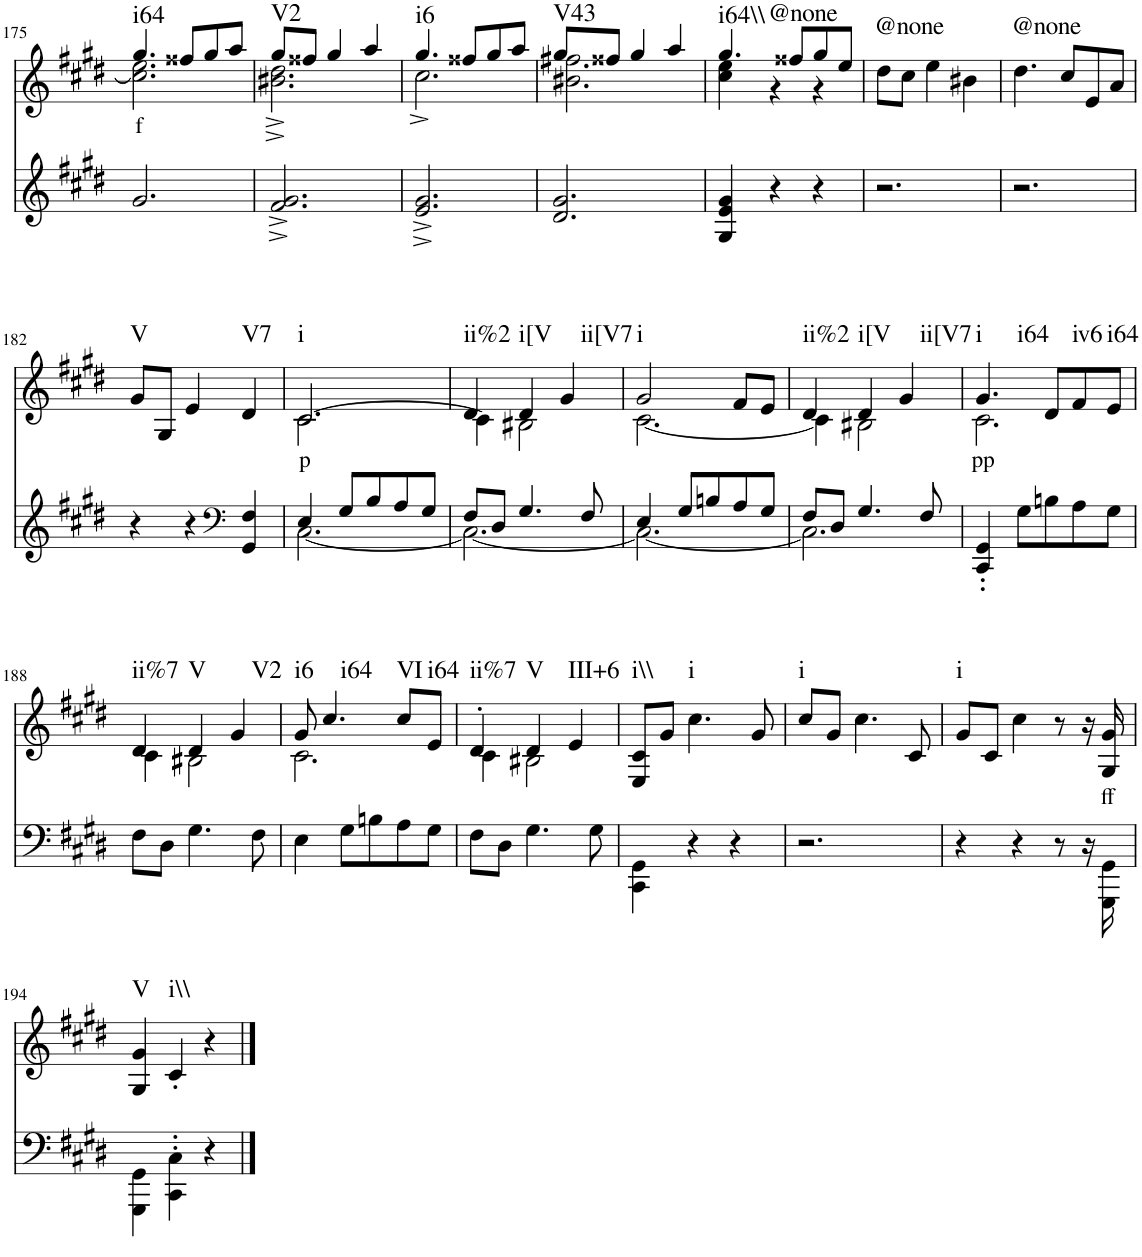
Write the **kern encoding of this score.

**kern	**kern	**text	**harte
*part2	*part1	*part1	*part1
*staff2	*staff1	*staff1	*
*I"piano	*I"piano	*	*
*I'Pno	*I'Pno	*	*
!!LO:PB:g=z
*clefG2	*clefG2	*	*
*k[f#c#g#d#]	*k[f#c#g#d#]	*	*
*c#:	*c#:	*	*
*M3/4	*M3/4	*	*
=175	=175	=175	=175
*	*^	*	*
!	!	!	!LO:LY:b	!LO:H:kt=i64
2.g#/	4.gg#/	2.cc#\] 2.ee\	f	N
.	8ff##X/L	.	.	.
.	8gg#/	.	.	.
.	8aa/J	.	.	.
=176	=176	=176	=176	=176
!	!	!	!	!LO:H:kt=V2
2.f#/^ 2.g#/^	8gg#/L	2.b#X\^ 2.dd#\^	.	N
.	8ff##X/J	.	.	.
.	4gg#/	.	.	.
.	4aa/	.	.	.
=177	=177	=177	=177	=177
!	!	!	!	!LO:H:kt=i6
2.e/^ 2.g#/^	4.gg#/	2.cc#^\	.	N
.	8ff##X/L	.	.	.
.	8gg#/	.	.	.
.	8aa/J	.	.	.
=178	=178	=178	=178	=178
!	!	!	!	!LO:H:kt=V43
2.d#/ 2.g#/	8gg#/L	2.b#X\ 2.ff#X\	.	N
.	8ff##X/J	.	.	.
.	4gg#/	.	.	.
.	4aa/	.	.	.
=179	=179	=179	=179	=179
!	!	!	!	!LO:H:n=1:kt=i64\\
!	!	!	!	!LO:H:n=2:kt=@none
4G#/ 4e/ 4g#/	4.gg#/	4cc#\ 4ee\	.	N N
4r	.	4r	.	.
.	8ff##X/L	.	.	.
4r	8gg#/	4r	.	.
.	8ee/J	.	.	.
*	*v	*v	*	*
=180	=180	=180	=180
!	!	!	!LO:H:kt=@none
2.r	8dd#\L	.	N
.	8cc#\J	.	.
.	4ee\	.	.
.	4b#X\	.	.
=181	=181	=181	=181
!	!	!	!LO:H:kt=@none
2.r	4.dd#\	.	N
.	8cc#/L	.	.
.	8e/	.	.
.	8a/J	.	.
!!LO:LB:g=z
=182	=182	=182	=182
!	!	!	!LO:H:kt=V
4r	8g#/L	.	N
.	8G#/J	.	.
4r	4e/	.	.
*clefF4	*	*	*
!	!	!	!LO:H:kt=V7
4GG#/ 4F#/	4d#/	.	N
=183	=183	=183	=183
*^	*^	*	*
!	!	!	!	!LO:LY:b	!LO:H:kt=i
4E/	[2.C#\	[2.c#/	2.c#\	p	N
8G#/L	.	.	.	.	.
8B/	.	.	.	.	.
8A/	.	.	.	.	.
8G#/J	.	.	.	.	.
=184	=184	=184	=184	=184	=184
!	!	!	!	!	!LO:H:kt=ii%2
8F#/L	2.C#\_	4d#/	4c#\]	.	N
8D#/J	.	.	.	.	.
!	!	!	!	!	!LO:H:kt=i[V
4.G#/	.	4d#/	2B#X\	.	N
!	!	!	!	!	!LO:H:kt=ii[V7
.	.	4g#/	.	.	N
8F#/	.	.	.	.	.
=185	=185	=185	=185	=185	=185
!	!	!	!	!	!LO:H:kt=i
4E/	2.C#\_	2g#/	[2.c#\	.	N
8G#/L	.	.	.	.	.
8Bn/	.	.	.	.	.
8A/	.	8f#/L	.	.	.
8G#/J	.	8e/J	.	.	.
=186	=186	=186	=186	=186	=186
!	!	!	!	!	!LO:H:kt=ii%2
8F#/L	2.C#\]	4d#/	4c#\]	.	N
8D#/J	.	.	.	.	.
!	!	!	!	!	!LO:H:kt=i[V
4.G#/	.	4d#/	2B#X\	.	N
!	!	!	!	!	!LO:H:kt=ii[V7
.	.	4g#/	.	.	N
8F#/	.	.	.	.	.
*v	*v	*	*	*	*
=187	=187	=187	=187	=187
!	!	!	!LO:LY:b	!LO:H:n=1:kt=i
!	!	!	!	!LO:H:n=2:kt=i64
4CC#/' 4GG#/'	4.g#/	2.c#\	pp	N N
8G#\L	.	.	.	.
8Bn\	8d#/L	.	.	.
!	!	!	!	!LO:H:kt=iv6
8A\	8f#/	.	.	N
!	!	!	!	!LO:H:kt=i64
8G#\J	8e/J	.	.	N
!!LO:LB:g=z	!!
=188	=188	=188	=188	=188
!	!	!	!	!LO:H:kt=ii%7
8F#\L	4d#/	4c#\	.	N
8D#\J	.	.	.	.
!	!	!	!	!LO:H:kt=V
4.G#\	4d#/	2B#X\	.	N
!	!	!	!	!LO:H:kt=V2
.	4g#/	.	.	N
8F#\	.	.	.	.
=189	=189	=189	=189	=189
!	!	!	!	!LO:H:kt=i6
4E\	8g#/	2.c#\	.	N
!	!	!	!	!LO:H:kt=i64
.	4.cc#/	.	.	N
8G#\L	.	.	.	.
8Bn\	.	.	.	.
!	!	!	!	!LO:H:kt=VI
8A\	8cc#/L	.	.	N
!	!	!	!	!LO:H:kt=i64
8G#\J	8e/J	.	.	N
=190	=190	=190	=190	=190
!	!	!	!	!LO:H:kt=ii%7
8F#\L	4d#'/	4c#\	.	N
8D#\J	.	.	.	.
!	!	!	!	!LO:H:kt=V
4.G#\	4d#/	2B#X\	.	N
!	!	!	!	!LO:H:kt=III+6
.	4e/	.	.	N
8G#\	.	.	.	.
*	*v	*v	*	*
=191	=191	=191	=191
!	!	!	!LO:H:kt=i\\
4CC#\ 4GG#\	8E/ 8c#/L	.	N
.	8g#/J	.	.
!	!	!	!LO:H:kt=i
4r	4.cc#\	.	N
4r	.	.	.
.	8g#/	.	.
=192	=192	=192	=192
!	!	!	!LO:H:kt=i
2.r	8cc#/L	.	N
.	8g#/J	.	.
.	4.cc#\	.	.
.	8c#/	.	.
=193	=193	=193	=193
!	!	!	!LO:H:kt=i
4r	8g#/L	.	N
.	8c#/J	.	.
4r	4cc#\	.	.
8r	8r	.	.
16r	16r	.	.
!	!	!LO:LY:b	!
16GGG#\ 16GG#\	16G#/ 16g#/	ff	.
!!LO:LB:g=z
=194	=194	=194	=194
!	!	!	!LO:H:kt=V
4GGG#\ 4GG#\	4G#/ 4g#/	.	N
!	!	!	!LO:H:kt=i\\
4CC#\' 4C#\'	4c#'/	.	N
4r	4r	.	.
==	==	==	==
*-	*-	*-	*-
